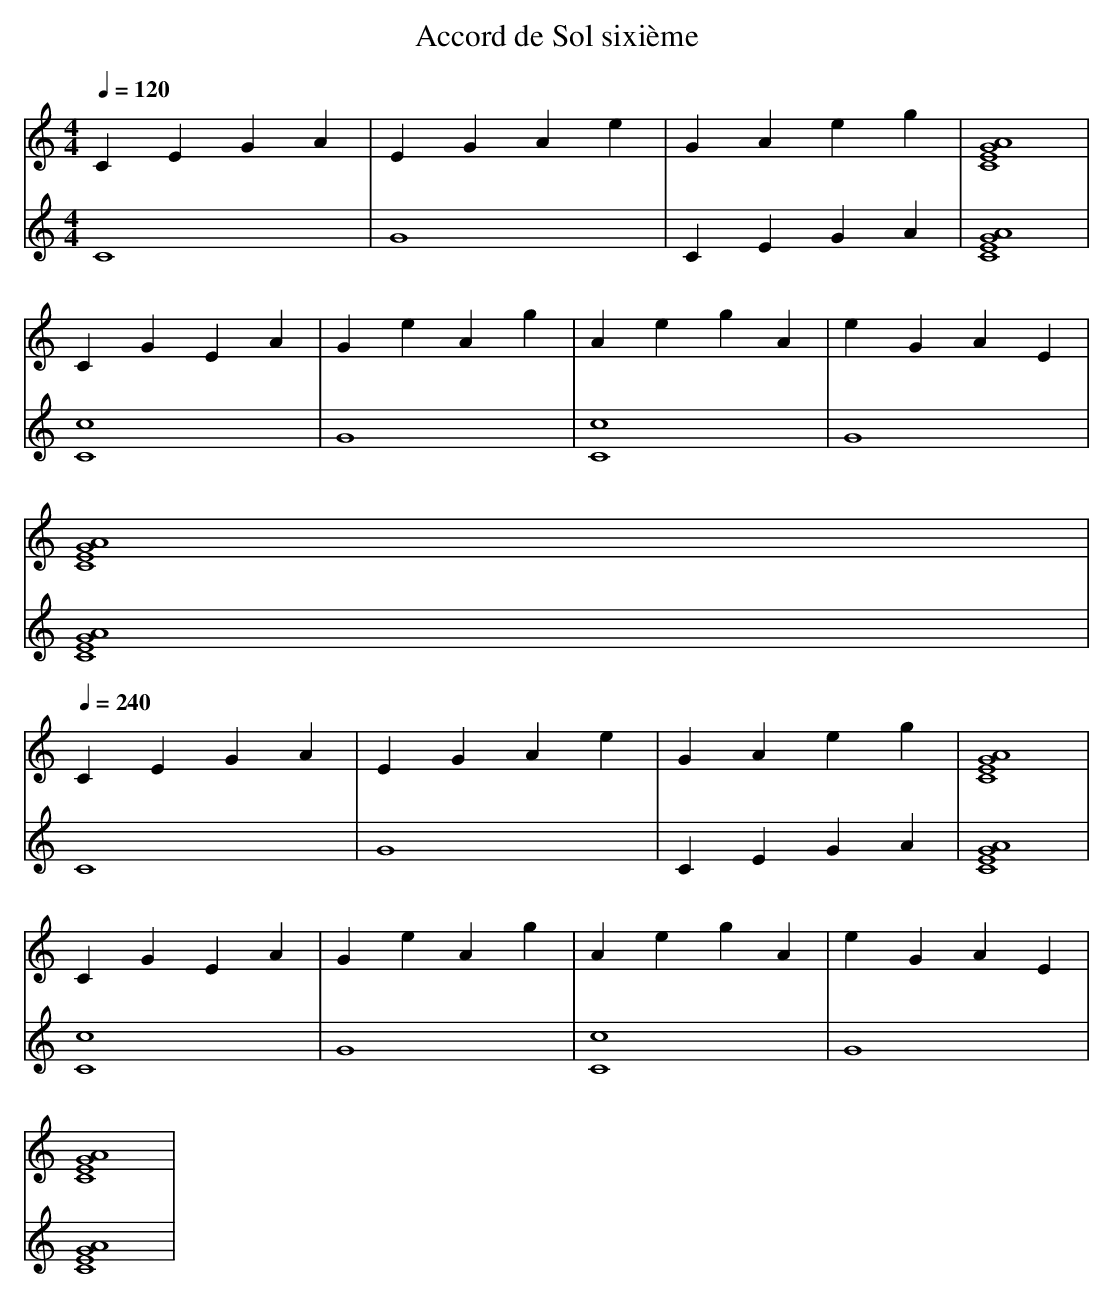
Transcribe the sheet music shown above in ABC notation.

X:1
T:Accord de Sol sixième
M: 4/4
L: 1/4
Q:1/4=120
K:C
V:1
C E G A | E G A e | G A e g | [C4 E4 G4 A4] |
C G E A | G e A g | A e g A | e G A E |
[C4 E4 G4 A4] |
Q:1/4=240
C E G A | E G A e | G A e g | [C4 E4 G4 A4] |
C G E A | G e A g | A e g A | e G A E |
[C4 E4 G4 A4] |
V:2
C4 | G4 | C E G A | [C4 E4 G4 A4] |
[C4 c4] | G4 | [C4 c4] | G4 |
[C4 E4 G4 A4] |
Q:1/4=240
C4 | G4 | C E G A | [C4 E4 G4 A4] |
[C4 c4] | G4 | [C4 c4] | G4 |
[C4 E4 G4 A4] |
